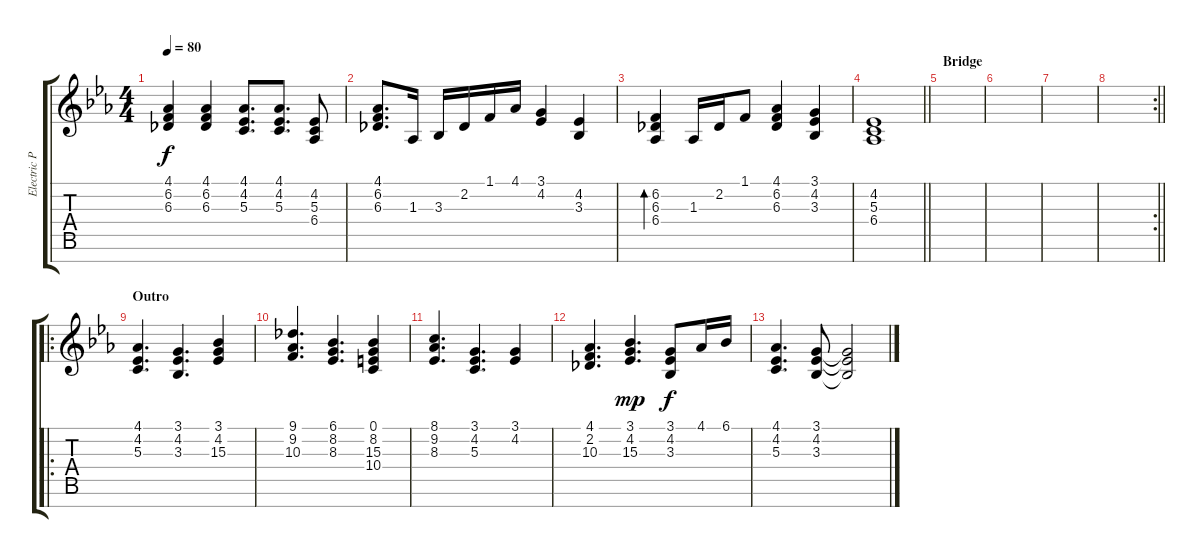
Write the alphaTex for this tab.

\track ("Electric Piano 1" "Electric P") {instrument electricpiano2}
\staff {score tabs}
\tuning (E4 B3 G3 D3 A2 E2 B1) {hide}
\ts (4 4)
\tempo 80
\clef g2
\ks eb
(4.1 6.2 6.3).4{dy f} (4.1 6.2 6.3).4 (4.1 4.2 5.3).8{d} (4.1 4.2 5.3).8{d} (4.2 5.3 6.4).8 |
(4.1 6.2 6.3).8{d} 1.3.16 3.3.16 2.2.16 1.1.16 4.1.16 (3.1 4.2).4 (4.2 3.3).4 |
(6.2 6.3 6.4).4{bd 120} 1.3.16 2.2.16 1.1.8 (4.1 6.2 6.3).4 (3.1 4.2 3.3).4 |
\barLineRight lightlight
(4.2 5.3 6.4).1 |
\section ("" "Bridge")
|
|
|
\rc 2
\barLineRight lightlight
|
\ro
\section ("" "Outro")
(4.1 4.2 5.3).4{d instrument electricpiano2} (3.1 4.2 3.3).4{d} (3.1 4.2 15.3).4 |
(9.1 9.2 10.3).4{d} (6.1 8.2 8.3).4{d} (0.1 8.2 15.3 10.4).4 |
(8.1 9.2 8.3).4{d} (3.1 4.2 5.3).4{d} (3.1 4.2).4 |
(4.1 2.2 10.3).4{d} (3.1 4.2 15.3).4{d dy mp} (3.1 4.2 3.3).8{dy f} 4.1.16 6.1.16 |
(4.1 4.2 5.3).4{d} (3.1 4.2 3.3).8 (3.1{t} 4.2{t} 3.3{t}).2
